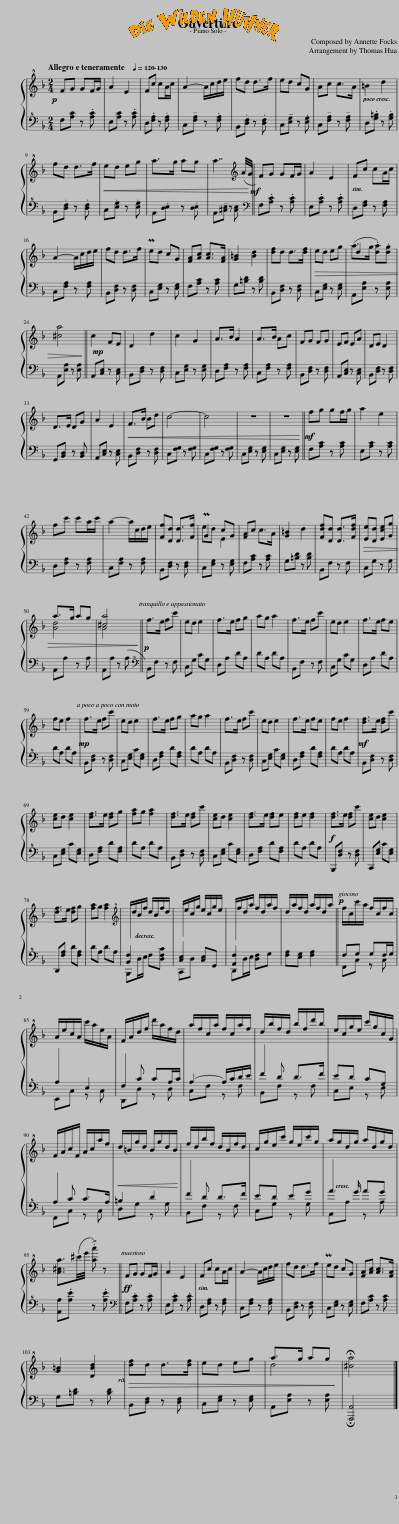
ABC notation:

X:1
%%score { ( 1 3 ) | ( 2 4 ) }
L:1/8
Q:1/4=120
M:2/4
I:linebreak $
K:F
V:1 treble+8
V:3 treble+8
V:2 bass+8
V:4 bass+8
V:1
!p! FG GF/G/ | A2 E2 | Fc cA/c/ | A2- A/c/d/e/ | fd d>f | %5
 ed cG | Ac c>A |!<(! =B2 d2!<)! |$ fd d>f |!<(! ed eg | %10
 a>g ag | a7/2[K:treble] (A/4G/4!<)! || F)G GF/G/ | A2 E2 | Fc cA/c/ |$ %15
 A2- A/c/d/e/ | fd d>f | Ped cG | [FA][Ac] [Ac]>[FA] | [G=B]2 [Bd]2 | %20
 [df]d d>[df] |!>(! ed eg | (a>g .[da]).[dg] |$ [^ca]4!>)! || c2 FE | %25
 D2 d2 | c2 G2 | A>B A2 | A>B Ac | FG FG | %30
 EF EA | DE D2 |$ D>E DG | A2 E2 |!<(! F>B Bd | %35
 c4- | c4 | z4 | z4!<)! ||!mf! fg gf/g/ | %40
 a2 e2 |$ fc' c'a/c'/ | a2- a/c/d/e/ | [Ff][Dd] [Dd]>[Ff] | Ped cG | %45
 [FA]c c>A | [G=B]2 d2 | [Fdf][Dd] [Dd]>[Fdf] |!>(! [Ee][Dd] [Ece][Gg] |$ a>g ag | %50
 [^ca]4!>)! ||[Q:1/4=120] f>e fc' | ed e2 | f>e fg | ag a2 | %55
 f>e fc' | ed e2 | f>e fe |$ fe f2 |[Q:1/4=120] f>e fc' | %60
 ed e2 | f>e fg | ag a2 | f>e fc' | ed e2 | %65
 f>e fe | fe f2 |!mf! [df]>e [df]c' |$ [ce]d [ce]2 | [df]>e [df]g | %70
 [fa]g [fa]2 | [df]>e [df]c' | [ce]d [ce]2 | [df]>e [df]e | [df]e [df]2 | %75
!f! [df]>e [df]c' | [ce]d [ce]2 |$ [df]>e [df]g | [fa]g [fa]2 |[K:treble+8]!>(!x/d/B/f/ d/B/f/d/ | %80
x/e/c/g/ e/c/g/e/ |x/f/d/a/ f/d/a/f/ | d/a/f/d/ a/f/d/a/!>)! ||!p![Q:1/4=120] f/c/c'/a/ f/c/f/c/ |$ A/e/c/A/ c'/a/e/A/ | %85
 F/A/d/f/ d'/a/f/d/ | a/f/c/a/ f/c/a/f/ | d/b/f/d/ b/f/d'/b/ | e/c/g/e/ c'/g/c/G/ |$ F/A/c/F/ A/c/a/f/ | %90
 d/=B/g/d/ B/g/d/B/ |!mf! f/d/b/f/ d/B/f/d/ | c/g/e/c'/ g/e/c'/g/ | a/g/d/g/ a/d/g/d/ |$ [A^ca]3/2(^c'/4e'/4 .[aa']) z || %95
!ff![Q:1/4=120] FG GF/G/ | A2 E2 | Fc cA/c/ | A2- A/c/d/e/ | fd d>f | %100
 Ped cG | [FA][Ac] [Ac]>[FA] |$ [G=B]2 [DBd]2 |[Q:1/4=110] [df]d[Q:1/4=102] d>[df] |[Q:1/4=95] ed[Q:1/4=87] eg | %105
[Q:1/4=80] a>g[Q:1/4=70] ag |[Q:1/4=30] !fermata![^ca]4 |] %107
V:2
 F,[A,C] z .[A,C] | E,[A,C] z .[A,C] | D,.[F,A,] z .[F,A,] | C,!tenuto![F,A,] z .[F,A,] | B,,.[D,F,] z .[D,F,] | %5
 C,!tenuto![E,G,] z .[E,G,] | C,!tenuto![F,A,] z !tenuto![F,A,] | D,.[G,=B,] z .[G,B,] |$!mp! B,,.[D,F,] z .[D,F,] | C,.[E,G,] z .[E,G,] | %10
 A,,.[D,E,] z .[D,E,] | A,,!tenuto![^C,E,] z [C,E,] ||[K:bass]!mf! F,.[A,C] z .[A,C] | E,.[A,C] z .[A,C] | D,.[F,A,] z .[F,A,] |$ %15
 C,.[F,A,] z .[F,A,] | B,,.[D,F,] z .[D,F,] | C,.[E,G,] z .[E,G,] | F,.[A,C] z .[A,C] | G,.[=B,D] z .[B,D] | %20
 B,,.[D,F,] z .[D,F,] | C,.[E,G,] z .[E,G,] | A,,.[E,A,] z .[E,A,] |$ A,,.[E,A,] z .[E,A,] ||!mp! A,,.[C,E,] z .[C,E,] | %25
 B,,.[D,F,] z .[D,F,] | C,.[E,G,] z .[E,G,] | D,.[F,A,] z .[F,A,] | C,.[F,A,] z .[F,A,] | B,,.[D,F,] z .[D,F,] | %30
 A,,.[C,E,] z .[C,E,] | B,,.[D,F,] z .[D,F,] |$ G,,.[B,,D,] z .[B,,D,] | A,,.[C,E,] z .[C,E,] | B,,.[D,F,] z .[D,F,] | %35
 C,.[F,G,] z .[F,G,] | C,.[F,G,] z .[F,G,] | C,.[E,G,] z .[E,G,] | C,.[E,G,] z .[E,G,] || F,.[A,C] z .[A,C] | %40
 E,.[A,C] z .[A,C] |$ D,.[F,A,] z .[F,A,] | C,.[F,A,] z .[F,A,] | B,,.[D,F,] z .[D,F,] | C,.[E,G,] z .[E,G,] | %45
 F,.[A,C] z .[A,C] | G,.[=B,D] z .[B,D] | B,,.F, z .F, | C,.G, z .G, |$ A,,.A, z .A, | %50
 A,,.A, z (A, ||[K:bass+8]!p!!ped! B,,)F, z F,!ped-up! |!ped! C,G, CG,!ped-up! |!ped! D,A, DA, | DA, DA,!ped-up! | %55
!ped! B,,F, z F,!ped-up! |!ped! C,G, CG,!ped-up! |!ped! D,A, DA, |$ DA, DA,!ped-up! |!mp!!ped! B,,[D,F,] z [D,F,]!ped-up! | %60
!ped! C,[E,G,] C[E,G,]!ped-up! |!ped! D,[F,A,] D[F,A,] | DA, DA,!ped-up! |!ped! B,,[D,F,] z [D,F,]!ped-up! |!ped! C,[E,G,] C[E,G,]!ped-up! | %65
!ped! D,[F,A,] D[F,A,] | DA, DA,!ped-up! |!ped! B,,[D,F,] z [D,F,]!ped-up! |$!ped! C,[E,G,] C[E,G,]!ped-up! |!ped! D,[F,A,] D[F,A,] | %70
 DA, DA,!ped-up! |!ped! B,,[D,F,] z [D,F,]!ped-up! |!ped! C,[E,G,] C[E,G,]!ped-up! |!ped! D,[F,A,] D[F,A,] | DA, DA,!ped-up! | %75
!ped! B,,,[D,F,] z [D,F,]!ped-up! |!ped! C,,[E,G,] C[E,G,]!ped-up! |$!ped! D,,[F,A,] D[F,A,] | DA, DA,!ped-up! |!ped! B,,,D,/E,/ F,[D,F,C]!ped-up! | %80
!ped! C,,D, [C,E,]G,,!ped-up! |!ped! D,,D,/E,/ [D,F,]G, | [F,A,][E,G,] [F,A,]2!ped-up! || F,G, G,F,/G,/ |$ A,2 E,2 | %85
 F, C CA,/C/ | A,2- A,/C/D/E/ | F D D>F | ED CG, |$ A, C C>A, | %90
!<(! =B,2 D2!<)! | F D D>F | ED EG |!<(! A3/2 G/ AG |$ [A,,A,].[A,E] z .[A,E]!<)! || %95
[K:bass] F,.[A,C] z .[A,C] | E,.[A,C] z .[A,C] | D,.[F,A,] z .[F,A,] | C,.[F,A,] z .[F,A,] | B,,.[D,F,] z .[D,F,] | %100
 C,.[E,G,] z .[E,G,] | F,.[A,C] z .[A,C] |$ G,.[=B,D] z .[B,D] |!>(! B,,.[D,F,] z .[D,F,] | C,.[E,G,] z .[E,G,] | %105
 A,,.[E,A,] z .[E,A,] |!mf! !fermata![A,,,A,,]4!>)! |] %107
V:3
 x4 | x4 | x4 | x4 | x4 | %5
 x4 | x4 | x4 |$ x4 | x4 | %10
 x4 | x7/2[K:treble] x/ || x4 | x4 | x4 |$ %15
 x4 | x4 | x4 | x4 | x4 | %20
 x4 | x4 | d2 x2 |$ x4 || x4 | %25
 x4 | x4 | x4 | x4 | x4 | %30
 x4 | x4 |$ x4 | x4 | x4 | %35
 x4 | x4 | x4 | x4 || x4 | %40
 x4 |$ x4 | x4 | x4 | G2 E2 | %45
 x4 | x4 | x4 | x4 |$ [Ad]4 | %50
 A4 || x4 | x4 | x4 | x4 | %55
 x4 | x4 | x4 |$ x4 | x4 | %60
 x4 | x4 | x4 | x4 | x4 | %65
 x4 | x4 | x4 |$ x4 | x4 | %70
 x4 | x4 | x4 | x4 | x4 | %75
 x4 | x4 |$ x4 | x4 |[K:treble+8] x4 | %80
 x4 | x4 | x4 || x4 |$ x4 | %85
 x4 | x4 | x4 | x4 |$ x4 | %90
 x4 | x4 | x4 | x4 |$ x4 || %95
 x4 | x4 | x4 | x4 | x4 | %100
 x4 | x4 |$ x4 | x4 | x4 | %105
 d4 | x4 |] %107
V:4
 x4 | x4 | x4 | x4 | x4 | %5
 x4 | x4 | x4 |$ x4 | x4 | %10
 x4 | x4 ||[K:bass] x4 | x4 | x4 |$ %15
 x4 | x4 | x4 | x4 | x4 | %20
 x4 | x4 | x4 |$ x4 || x4 | %25
 x4 | x4 | x4 | x4 | x4 | %30
 x4 | x4 |$ x4 | x4 | x4 | %35
 x4 | x4 | x4 | x4 || x4 | %40
 x4 |$ x4 | x4 | x4 | x4 | %45
 x4 | x4 | x4 | x4 |$ x4 | %50
 x4 ||[K:bass+8] x4 | x4 | x4 | x4 | %55
 x4 | x4 | x4 |$ x4 | x4 | %60
 x4 | x4 | x4 | x4 | x4 | %65
 x4 | x4 | x4 |$ x4 | x4 | %70
 x4 | x4 | x4 | x4 | x4 | %75
 x4 | x4 |$ x4 | x4 | [B,,F,] x3 | %80
 [C,E,] x3 | [A,,F,] x3 | x4 || F,,C, z C, |$ E,,C, z C, | %85
 D,,D, z D, | C,F, z F, | B,,F, z F, | C,E, z E, |$ F,,C, z C, | %90
 D,G, z G, | B,,F, z F, | C,G, z G, | A,,A, z A, |$ x4 || %95
[K:bass] x4 | x4 | x4 | x4 | x4 | %100
 x4 | x4 |$ x4 | x4 | x4 | %105
 x4 | x4 |] %107
